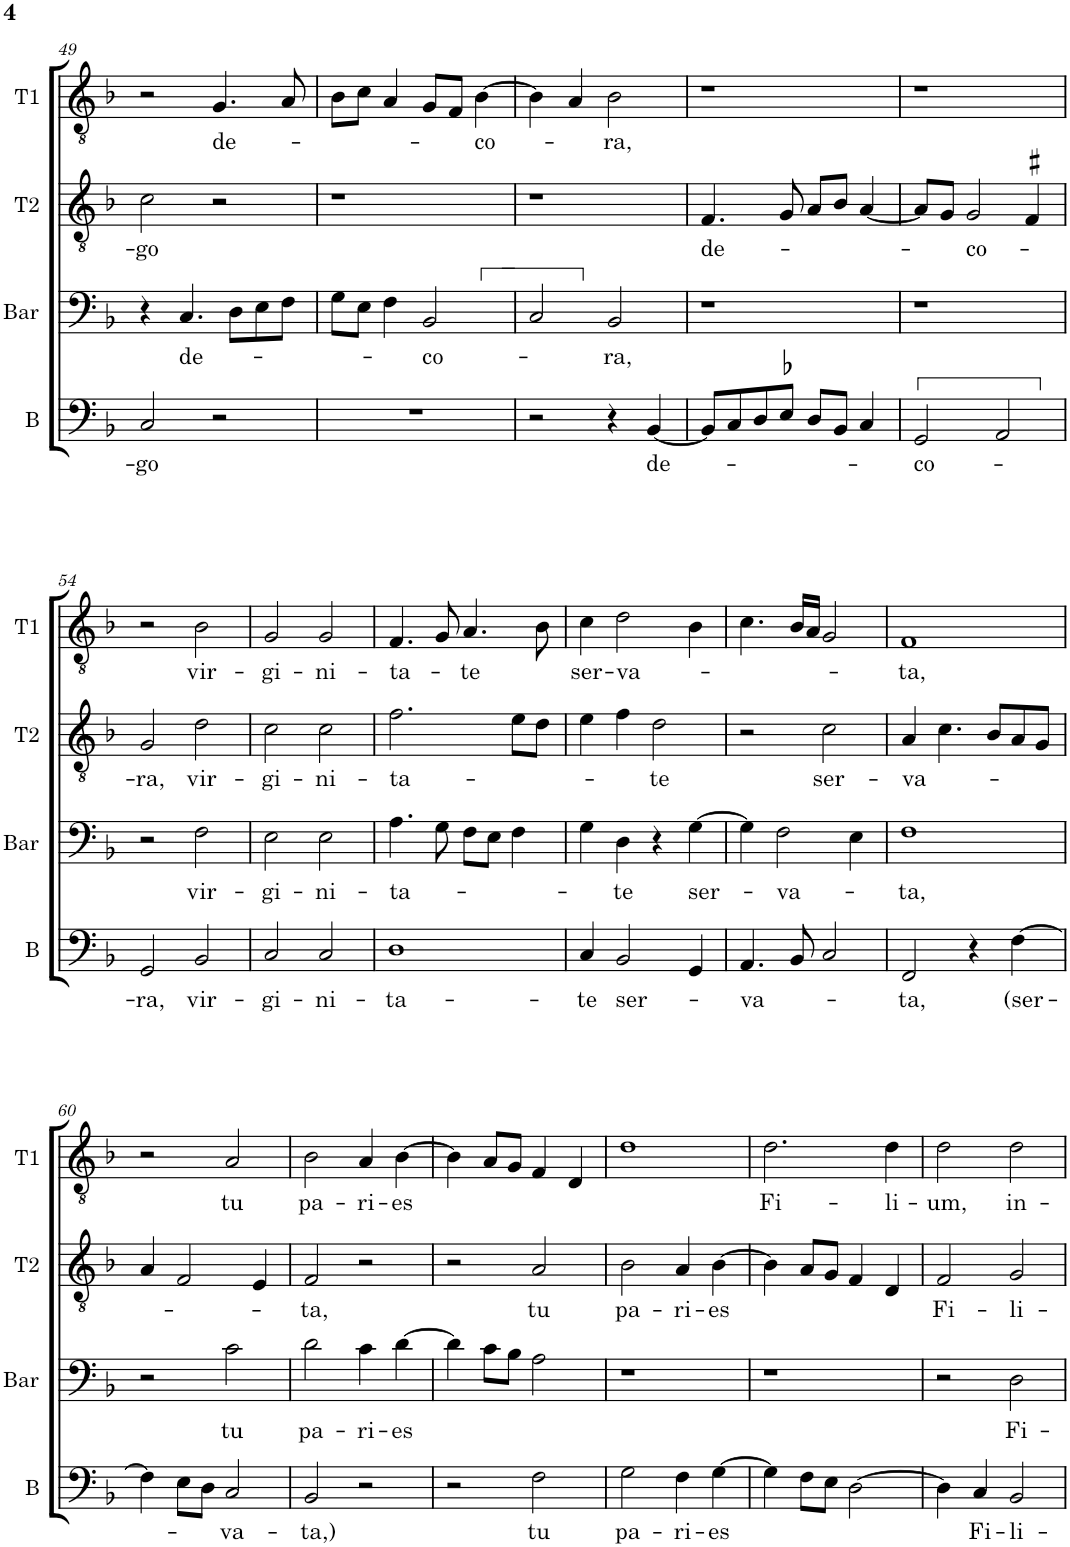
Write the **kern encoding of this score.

**kern	**text	**kern	**text	**kern	**text	**kern	**text
*part4	*part4	*part3	*part3	*part2	*part2	*part1	*part1
*staff4	*staff4	*staff3	*staff3	*staff2	*staff2	*staff1	*staff1
*I"B	*	*I"Bar	*	*I"T2	*	*I"T1	*
*I'B	*	*I'Bar	*	*I'T2	*	*I'T1	*
!!LO:PB:g=z
*clefF4	*	*clefF4	*	*clefGv2	*	*clefGv2	*
*k[b-]	*	*k[b-]	*	*k[b-]	*	*k[b-]	*
*M2/2	*	*M2/2	*	*M2/2	*	*M2/2	*
*met(c|)	*	*met(c|)	*	*met(c|)	*	*met(c|)	*
=49	=49	=49	=49	=49	=49	=49	=49
!	!LO:LY:b	!	!	!	!LO:LY:b	!	!
2C/	-go	4r	.	2c\	-go	2r	.
!	!	!	!LO:LY:b	!	!	!	!
.	.	4.C/	de-	.	.	.	.
!	!	!	!	!	!	!	!LO:LY:b
2r	.	.	.	2r	.	4.G/	de-
.	.	8D\L	.	.	.	.	.
.	.	8E\	.	.	.	.	.
.	.	8F\J	.	.	.	8A/	.
=50	=50	=50	=50	=50	=50	=50	=50
1r	.	8G\L	.	1r	.	8B-\L	.
.	.	8E\J	.	.	.	8c\J	.
.	.	4F\	.	.	.	4A/	.
!	!	!	!LO:LY:b	!	!	!	!
.	.	2BB-/	-co-	.	.	8G/L	.
.	.	.	.	.	.	8F/J	.
!	!	!	!	!	!	!	!LO:LY:b
.	.	.	.	.	.	[4B-\	co-
=51	=51	=51	=51	=51	=51	=51	=51
2r	.	2C/	.	1r	.	4B-\]	.
.	.	.	.	.	.	4A/	.
!	!	!	!LO:LY:b	!	!	!	!LO:LY:b
4r	.	2BB-/	-ra,	.	.	2B-\	-ra,
!	!LO:LY:b	!	!	!	!	!	!
[4BB-/	de-	.	.	.	.	.	.
=52	=52	=52	=52	=52	=52	=52	=52
!	!	!	!	!	!LO:LY:b	!	!
8BB-/L]	.	1r	.	4.F/	de-	1r	.
8C/	.	.	.	.	.	.	.
8D/	.	.	.	.	.	.	.
8E-X/J	.	.	.	8G/	.	.	.
8D/L	.	.	.	8A/L	.	.	.
8BB-/J	.	.	.	8B-/J	.	.	.
4C/	.	.	.	[4A/	.	.	.
=53	=53	=53	=53	=53	=53	=53	=53
!	!LO:LY:b	!	!	!	!	!	!
2GG/	-co-	1r	.	8A/L]	.	1r	.
.	.	.	.	8G/J	.	.	.
!	!	!	!	!	!LO:LY:b	!	!
.	.	.	.	2G/	-co-	.	.
2AA/	.	.	.	.	.	.	.
.	.	.	.	4F#X/	.	.	.
!!LO:LB:g=z
=54	=54	=54	=54	=54	=54	=54	=54
!	!LO:LY:b	!	!	!	!LO:LY:b	!	!
2GG/	-ra,	2r	.	2G/	-ra,	2r	.
!	!LO:LY:b	!	!LO:LY:b	!	!LO:LY:b	!	!LO:LY:b
2BB-/	vir-	2F\	vir-	2d\	vir-	2B-\	vir-
=55	=55	=55	=55	=55	=55	=55	=55
!	!LO:LY:b	!	!LO:LY:b	!	!LO:LY:b	!	!LO:LY:b
2C/	-gi-	2E\	-gi-	2c\	-gi-	2G/	-gi-
!	!LO:LY:b	!	!LO:LY:b	!	!LO:LY:b	!	!LO:LY:b
2C/	-ni-	2E\	-ni-	2c\	-ni-	2G/	-ni-
=56	=56	=56	=56	=56	=56	=56	=56
!	!LO:LY:b	!	!LO:LY:b	!	!LO:LY:b	!	!LO:LY:b
1D	-ta-	4.A\	-ta-	2.f\	-ta-	4.F/	-ta-
.	.	8G\	.	.	.	8G/	.
!	!	!	!	!	!	!	!LO:LY:b
.	.	8F\L	.	.	.	4.A/	-te
.	.	8E\J	.	.	.	.	.
.	.	4F\	.	8e\L	.	.	.
.	.	.	.	8d\J	.	8B-\	.
=57	=57	=57	=57	=57	=57	=57	=57
!	!LO:LY:b	!	!	!	!	!	!LO:LY:b
4C/	-te	4G\	.	4e\	.	4c\	ser-
!	!LO:LY:b	!	!LO:LY:b	!	!	!	!LO:LY:b
2BB-/	ser-	4D\	-te	4f\	.	2d\	-va-
!	!	!	!	!	!LO:LY:b	!	!
.	.	4r	.	2d\	-te	.	.
!	!	!	!LO:LY:b	!	!	!	!
4GG/	.	[4G\	ser-	.	.	4B-\	.
=58	=58	=58	=58	=58	=58	=58	=58
!	!LO:LY:b	!	!	!	!	!	!
4.AA/	-va-	4G\]	.	2r	.	4.c\	.
!	!	!	!LO:LY:b	!	!	!	!
.	.	2F\	-va-	.	.	.	.
8BB-/	.	.	.	.	.	16B-/LL	.
.	.	.	.	.	.	16A/JJ	.
!	!	!	!	!	!LO:LY:b	!	!
2C/	.	.	.	2c\	ser-	2G/	.
.	.	4E\	.	.	.	.	.
=59	=59	=59	=59	=59	=59	=59	=59
!	!LO:LY:b	!	!LO:LY:b	!	!LO:LY:b	!	!LO:LY:b
2FF/	-ta,	1F	-ta,	4A/	-va-	1F	-ta,
.	.	.	.	4.c\	.	.	.
4r	.	.	.	.	.	.	.
.	.	.	.	8B-/L	.	.	.
!	!LO:LY:b	!	!	!	!	!	!
[4F\	(ser-	.	.	8A/	.	.	.
.	.	.	.	8G/J	.	.	.
!!LO:LB:g=z
=60	=60	=60	=60	=60	=60	=60	=60
4F\]	.	2r	.	4A/	.	2r	.
8E\L	.	.	.	2F/	.	.	.
8D\J	.	.	.	.	.	.	.
!	!LO:LY:b	!	!LO:LY:b	!	!	!	!LO:LY:b
2C/	-va-	2c\	tu	.	.	2A/	tu
.	.	.	.	4E/	.	.	.
=61	=61	=61	=61	=61	=61	=61	=61
!	!LO:LY:b	!	!LO:LY:b	!	!LO:LY:b	!	!LO:LY:b
2BB-/	-ta,)	2d\	pa-	2F/	-ta,	2B-\	pa-
!	!	!	!LO:LY:b	!	!	!	!LO:LY:b
2r	.	4c\	ri-	2r	.	4A/	ri-
!	!	!	!LO:LY:b	!	!	!	!LO:LY:b
.	.	[4d\	-es	.	.	[4B-\	-es
=62	=62	=62	=62	=62	=62	=62	=62
2r	.	4d\]	.	2r	.	4B-\]	.
.	.	8c\L	.	.	.	8A/L	.
.	.	8B-\J	.	.	.	8G/J	.
!	!LO:LY:b	!	!	!	!LO:LY:b	!	!
2F\	tu	2A\	.	2A/	tu	4F/	.
.	.	.	.	.	.	4D/	.
=63	=63	=63	=63	=63	=63	=63	=63
!	!LO:LY:b	!	!	!	!LO:LY:b	!	!
2G\	pa-	1r	.	2B-\	pa-	1d	.
!	!LO:LY:b	!	!	!	!LO:LY:b	!	!
4F\	ri-	.	.	4A/	ri-	.	.
!	!LO:LY:b	!	!	!	!LO:LY:b	!	!
[4G\	-es	.	.	[4B-\	-es	.	.
=64	=64	=64	=64	=64	=64	=64	=64
!	!	!	!	!	!	!	!LO:LY:b
4G\]	.	1r	.	4B-\]	.	2.d\	Fi-
8F\L	.	.	.	8A/L	.	.	.
8E\J	.	.	.	8G/J	.	.	.
[2D\	.	.	.	4F/	.	.	.
!	!	!	!	!	!	!	!LO:LY:b
.	.	.	.	4D/	.	4d\	-li-
=65	=65	=65	=65	=65	=65	=65	=65
!	!	!	!	!	!LO:LY:b	!	!LO:LY:b
4D\]	.	2r	.	2F/	Fi-	2d\	-um,
!	!LO:LY:b	!	!	!	!	!	!
4C/	Fi-	.	.	.	.	.	.
!	!LO:LY:b	!	!LO:LY:b	!	!LO:LY:b	!	!LO:LY:b
2BB-/	-li-	2D\	Fi-	2G/	-li-	2d\	in-
=	=	=	=	=	=	=	=
*-	*-	*-	*-	*-	*-	*-	*-
